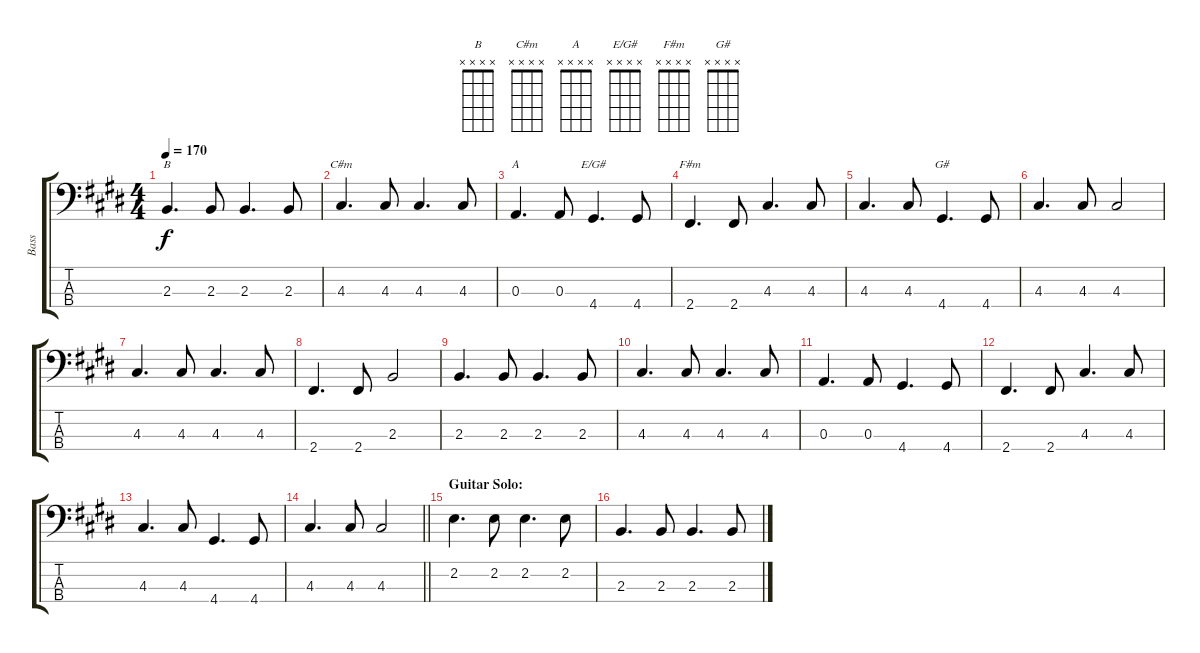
\track ("Bass" "Bass") {instrument slapbass1}
\staff {score tabs}
\tuning (G2 D2 A1 E1) {hide}
\chord ("B" x x x x)
\chord ("C#m" x x x x)
\chord ("A" x x x x)
\chord ("E/G#" x x x x)
\chord ("F#m" x x x x)
\chord ("G#" x x x x)
\ts (4 4)
\tempo 170
\clef f4
\ks c#minor
2.3.4{d ch "B" dy f} 2.3.8 2.3.4{d} 2.3.8 |
4.3.4{d ch "C#m"} 4.3.8 4.3.4{d} 4.3.8 |
0.3.4{d ch "A"} 0.3.8 4.4.4{d ch "E/G#"} 4.4.8 |
2.4.4{d ch "F#m"} 2.4.8 4.3.4{d} 4.3.8 |
4.3.4{d} 4.3.8 4.4.4{d ch "G#"} 4.4.8 |
4.3.4{d} 4.3.8 4.3.2 |
4.3.4{d} 4.3.8 4.3.4{d} 4.3.8 |
2.4.4{d} 2.4.8 2.3.2 |
2.3.4{d} 2.3.8 2.3.4{d} 2.3.8 |
4.3.4{d} 4.3.8 4.3.4{d} 4.3.8 |
0.3.4{d} 0.3.8 4.4.4{d} 4.4.8 |
2.4.4{d} 2.4.8 4.3.4{d} 4.3.8 |
4.3.4{d} 4.3.8 4.4.4{d} 4.4.8 |
\barLineRight lightlight
4.3.4{d} 4.3.8 4.3.2 |
\section ("" "Guitar Solo:")
2.2.4{d} 2.2.8 2.2.4{d} 2.2.8 |
2.3.4{d} 2.3.8 2.3.4{d} 2.3.8
